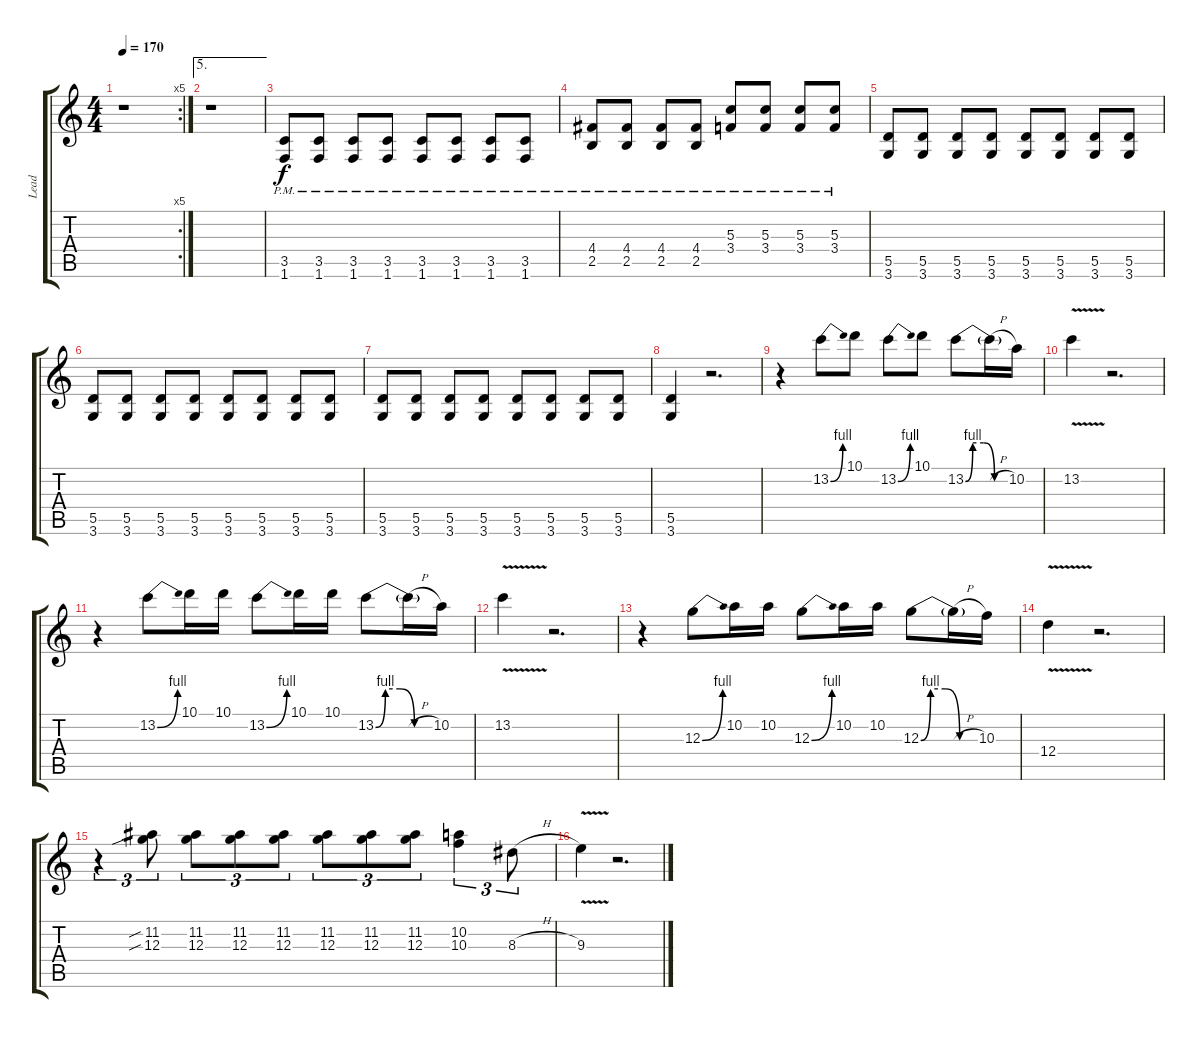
\track ("Lead" "Lead") {instrument overdrivenguitar}
\staff {score tabs}
\tuning (E4 B3 G3 D3 A2 E2) {hide}
\rc 5
\ts (4 4)
\tempo 170
\clef g2
\ks c
r.1{dy f} |
\ae 5
r.1 |
(3.5{pm} 1.6{pm}).8 (3.5{pm} 1.6{pm}).8 (3.5{pm} 1.6{pm}).8 (3.5{pm} 1.6{pm}).8 (3.5{pm} 1.6{pm}).8 (3.5{pm} 1.6{pm}).8 (3.5{pm} 1.6{pm}).8 (3.5{pm} 1.6{pm}).8 |
(4.4{pm} 2.5{pm}).8 (4.4{pm} 2.5{pm}).8 (4.4{pm} 2.5{pm}).8 (4.4{pm} 2.5{pm}).8 (5.3{pm} 3.4{pm}).8 (5.3{pm} 3.4{pm}).8 (5.3{pm} 3.4{pm}).8 (5.3{pm} 3.4{pm}).8 |
(5.5 3.6).8 (5.5 3.6).8 (5.5 3.6).8 (5.5 3.6).8 (5.5 3.6).8 (5.5 3.6).8 (5.5 3.6).8 (5.5 3.6).8 |
(5.5 3.6).8 (5.5 3.6).8 (5.5 3.6).8 (5.5 3.6).8 (5.5 3.6).8 (5.5 3.6).8 (5.5 3.6).8 (5.5 3.6).8 |
(5.5 3.6).8 (5.5 3.6).8 (5.5 3.6).8 (5.5 3.6).8 (5.5 3.6).8 (5.5 3.6).8 (5.5 3.6).8 (5.5 3.6).8 |
(5.5 3.6).4 r.2{d} |
r.4 13.2{be (bend 0 0 60 4)}.8 10.1.8 13.2{be (bend 0 0 60 4)}.8 10.1.8 13.2{be (custom 0 0 10 4 25 4 40 0 60 0)}.8 13.2{h t}.16 10.2.16 |
13.2{v}.4 r.2{d} |
r.4 13.2{be (bend 0 0 60 4)}.8 10.1.16 10.1.16 13.2{be (bend 0 0 60 4)}.8 10.1.16 10.1.16 13.2{be (custom 0 0 10 4 25 4 40 0 60 0)}.8 13.2{h t}.16 10.2.16 |
13.2{v}.4 r.2{d} |
r.4 12.3{be (bend 0 0 60 4)}.8 10.2.16 10.2.16 12.3{be (bend 0 0 60 4)}.8 10.2.16 10.2.16 12.3{be (custom 0 0 10 4 25 4 40 0 60 0)}.8 12.3{h t}.16 10.3.16 |
12.4{v}.4 r.2{d} |
r.4{tu (3 2)} (11.2{sib} 12.3{sib}).8{tu (3 2)} (11.2 12.3).8{tu (3 2)} (11.2 12.3).8{tu (3 2)} (11.2 12.3).8{tu (3 2)} (11.2 12.3).8{tu (3 2)} (11.2 12.3).8{tu (3 2)} (11.2 12.3).8{tu (3 2)} (10.2 10.3).4{tu (3 2)} 8.3{h}.8{tu (3 2)} |
9.3{v}.4 r.2{d}
